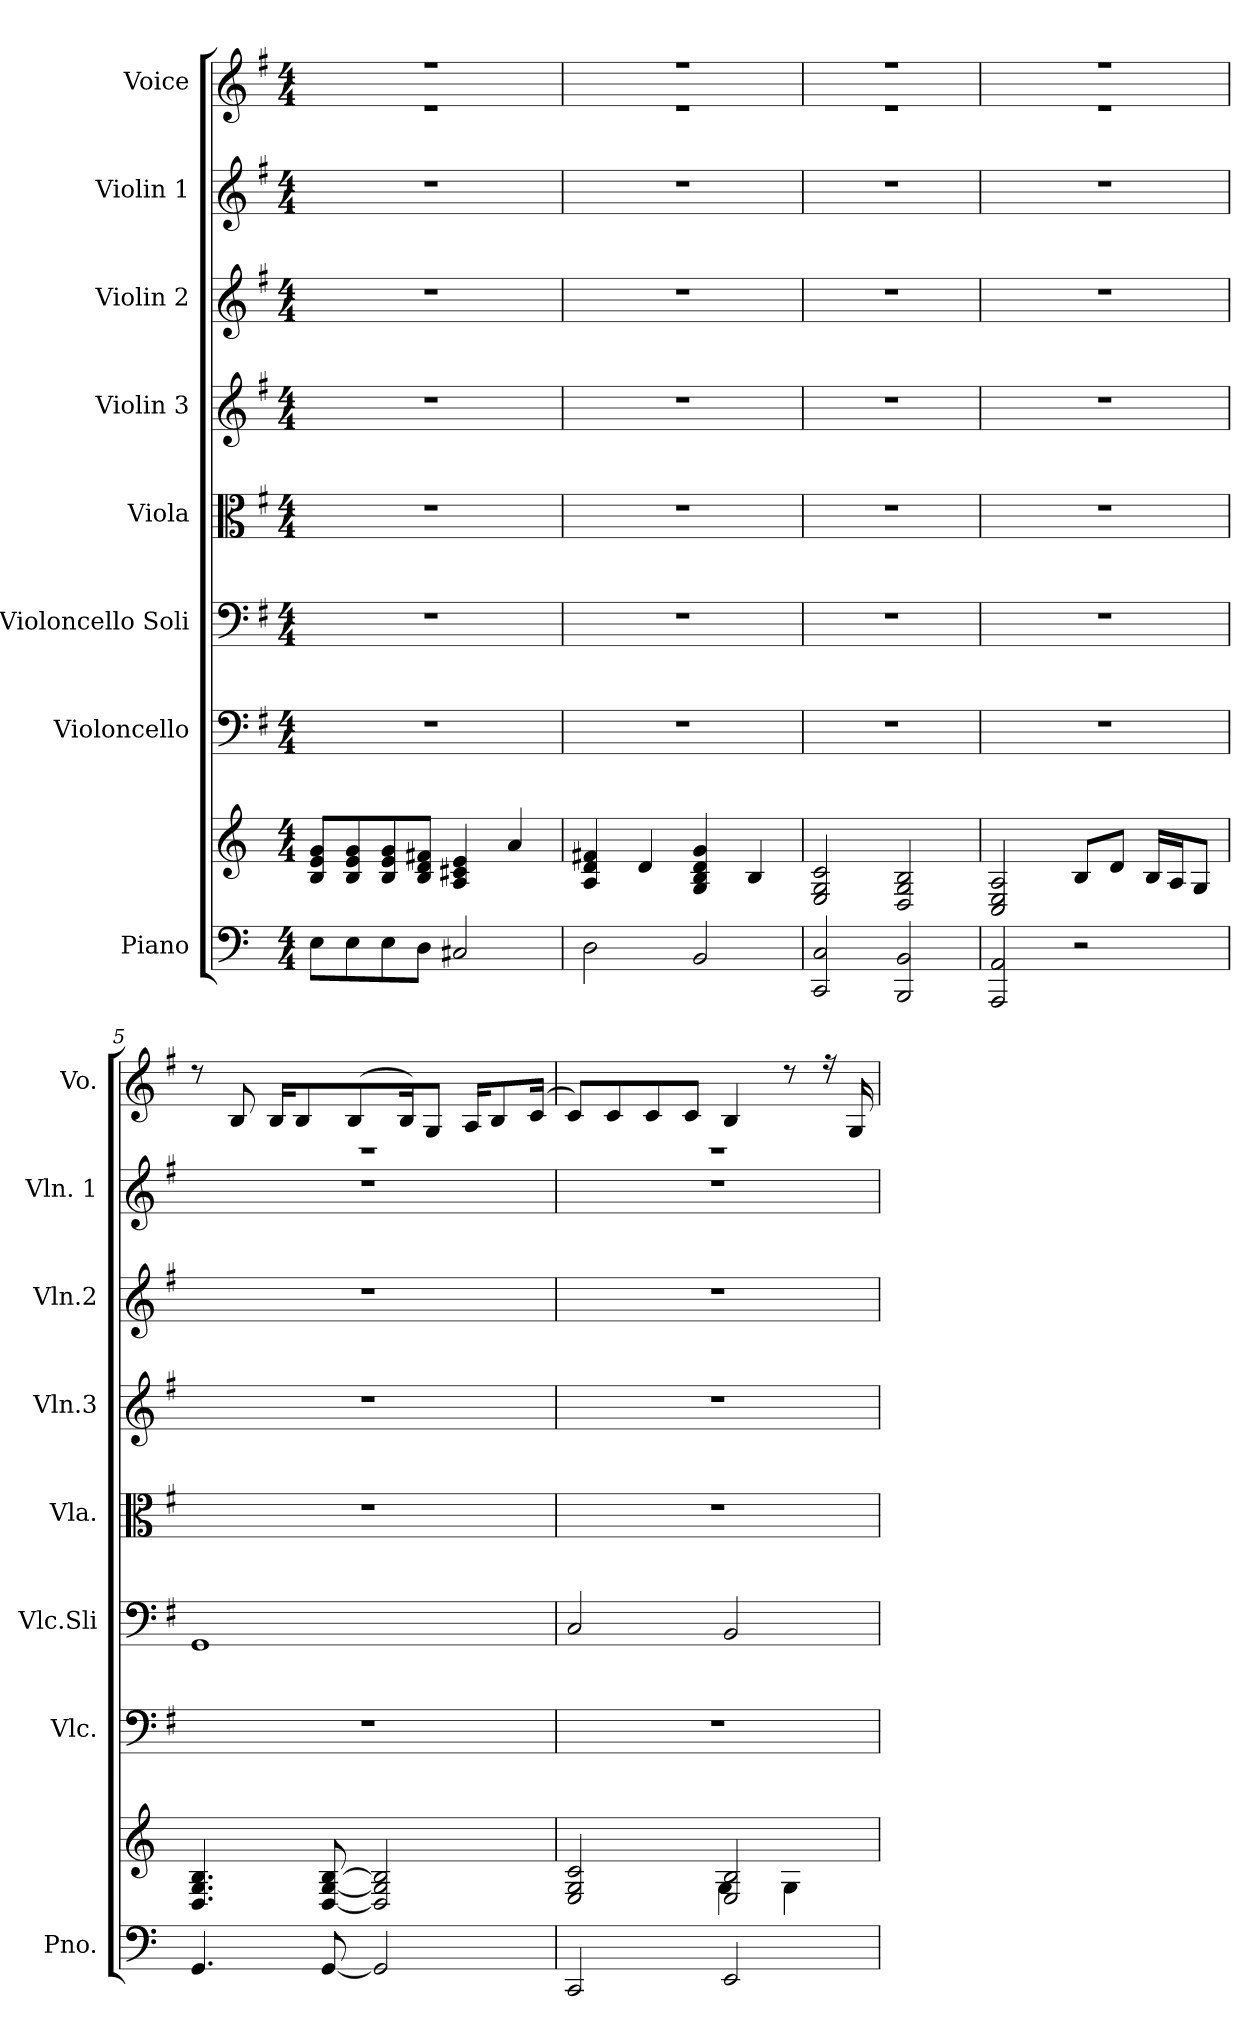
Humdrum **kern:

**kern	**kern	**kern	**kern	**kern	**kern	**kern	**kern	**kern
*part8	*part8	*part7	*part6	*part5	*part4	*part3	*part2	*part1
*staff9	*staff8	*staff7	*staff6	*staff5	*staff4	*staff3	*staff2	*staff1
*I"Piano	*	*I"Violoncello	*I"Violoncello Soli	*I"Viola	*I"Violin 3	*I"Violin 2	*I"Violin 1	*I"Voice
*I'Pno.	*	*I'Vlc.	*I'Vlc.Sli	*I'Vla.	*I'Vln.3	*I'Vln.2	*I'Vln. 1	*I'Vo.
*clefF4	*clefG2	*clefF4	*clefF4	*clefC3	*clefG2	*clefG2	*clefG2	*clefG2
*k[]	*k[]	*k[f#]	*k[f#]	*k[f#]	*k[f#]	*k[f#]	*k[f#]	*k[f#]
*M4/4	*M4/4	*M4/4	*M4/4	*M4/4	*M4/4	*M4/4	*M4/4	*M4/4
=1	=1	=1	=1	=1	=1	=1	=1	=1
*	*	*	*	*	*	*	*	*^
8E\L	8B/ 8e/ 8g/L	1r	1r	1r	1r	1r	1r	1r	1r
8E\	8B/ 8e/ 8g/	.	.	.	.	.	.	.	.
8E\	8B/ 8e/ 8g/	.	.	.	.	.	.	.	.
8D\J	8B/ 8d/ 8f#X/J	.	.	.	.	.	.	.	.
2C#X/	4A/ 4c#X/ 4e/	.	.	.	.	.	.	.	.
.	4a/	.	.	.	.	.	.	.	.
=2	=2	=2	=2	=2	=2	=2	=2	=2	=2
2D\	4A/ 4d/ 4f#X/	1r	1r	1r	1r	1r	1r	1r	1r
.	4d/	.	.	.	.	.	.	.	.
2BB/	4G/ 4B/ 4d/ 4g/	.	.	.	.	.	.	.	.
.	4B/	.	.	.	.	.	.	.	.
=3	=3	=3	=3	=3	=3	=3	=3	=3	=3
2CC/ 2C/	2E/ 2G/ 2c/	1r	1r	1r	1r	1r	1r	1r	1r
2BBB/ 2BB/	2D/ 2G/ 2B/	.	.	.	.	.	.	.	.
=4	=4	=4	=4	=4	=4	=4	=4	=4	=4
2AAA/ 2AA/	2C/ 2E/ 2A/	1r	1r	1r	1r	1r	1r	1r	1r
2r	8B/L	.	.	.	.	.	.	.	.
.	8d/J	.	.	.	.	.	.	.	.
.	16B/LL	.	.	.	.	.	.	.	.
.	16A/J	.	.	.	.	.	.	.	.
.	8G/J	.	.	.	.	.	.	.	.
!!LO:PB:g=z	!!
=5	=5	=5	=5	=5	=5	=5	=5	=5	=5
4.GG/	4.D/ 4.G/ 4.B/	1r	1GG	1r	1r	1r	1r	8r	1r
.	.	.	.	.	.	.	.	8B/	.
.	.	.	.	.	.	.	.	16B/KL	.
.	.	.	.	.	.	.	.	8B/	.
[8GG/	[8D/ [8G/ [8B/	.	.	.	.	.	.	.	.
.	.	.	.	.	.	.	.	(8B/	.
2GG/]	2D/] 2G/] 2B/]	.	.	.	.	.	.	.	.
.	.	.	.	.	.	.	.	16B/K)	.
.	.	.	.	.	.	.	.	8G/J	.
.	.	.	.	.	.	.	.	16A/KL	.
.	.	.	.	.	.	.	.	8B/	.
.	.	.	.	.	.	.	.	(16c/Jk	.
=6	=6	=6	=6	=6	=6	=6	=6	=6	=6
*	*^	*	*	*	*	*	*	*	*
2CC/	2E/ 2G/ 2c/	2ryy	1r	2C/	1r	1r	1r	1r	8c/L)	1r
.	.	.	.	.	.	.	.	.	8c/	.
.	.	.	.	.	.	.	.	.	8c/	.
.	.	.	.	.	.	.	.	.	8c/J	.
2EE/	2E/ 2B/	4G\	.	2BB/	.	.	.	.	4B/	.
.	.	4G\	.	.	.	.	.	.	8r	.
.	.	.	.	.	.	.	.	.	16r	.
.	.	.	.	.	.	.	.	.	16G/	.
*	*v	*v	*	*	*	*	*	*	*v	*v
=	=	=	=	=	=	=	=	=
*-	*-	*-	*-	*-	*-	*-	*-	*-
